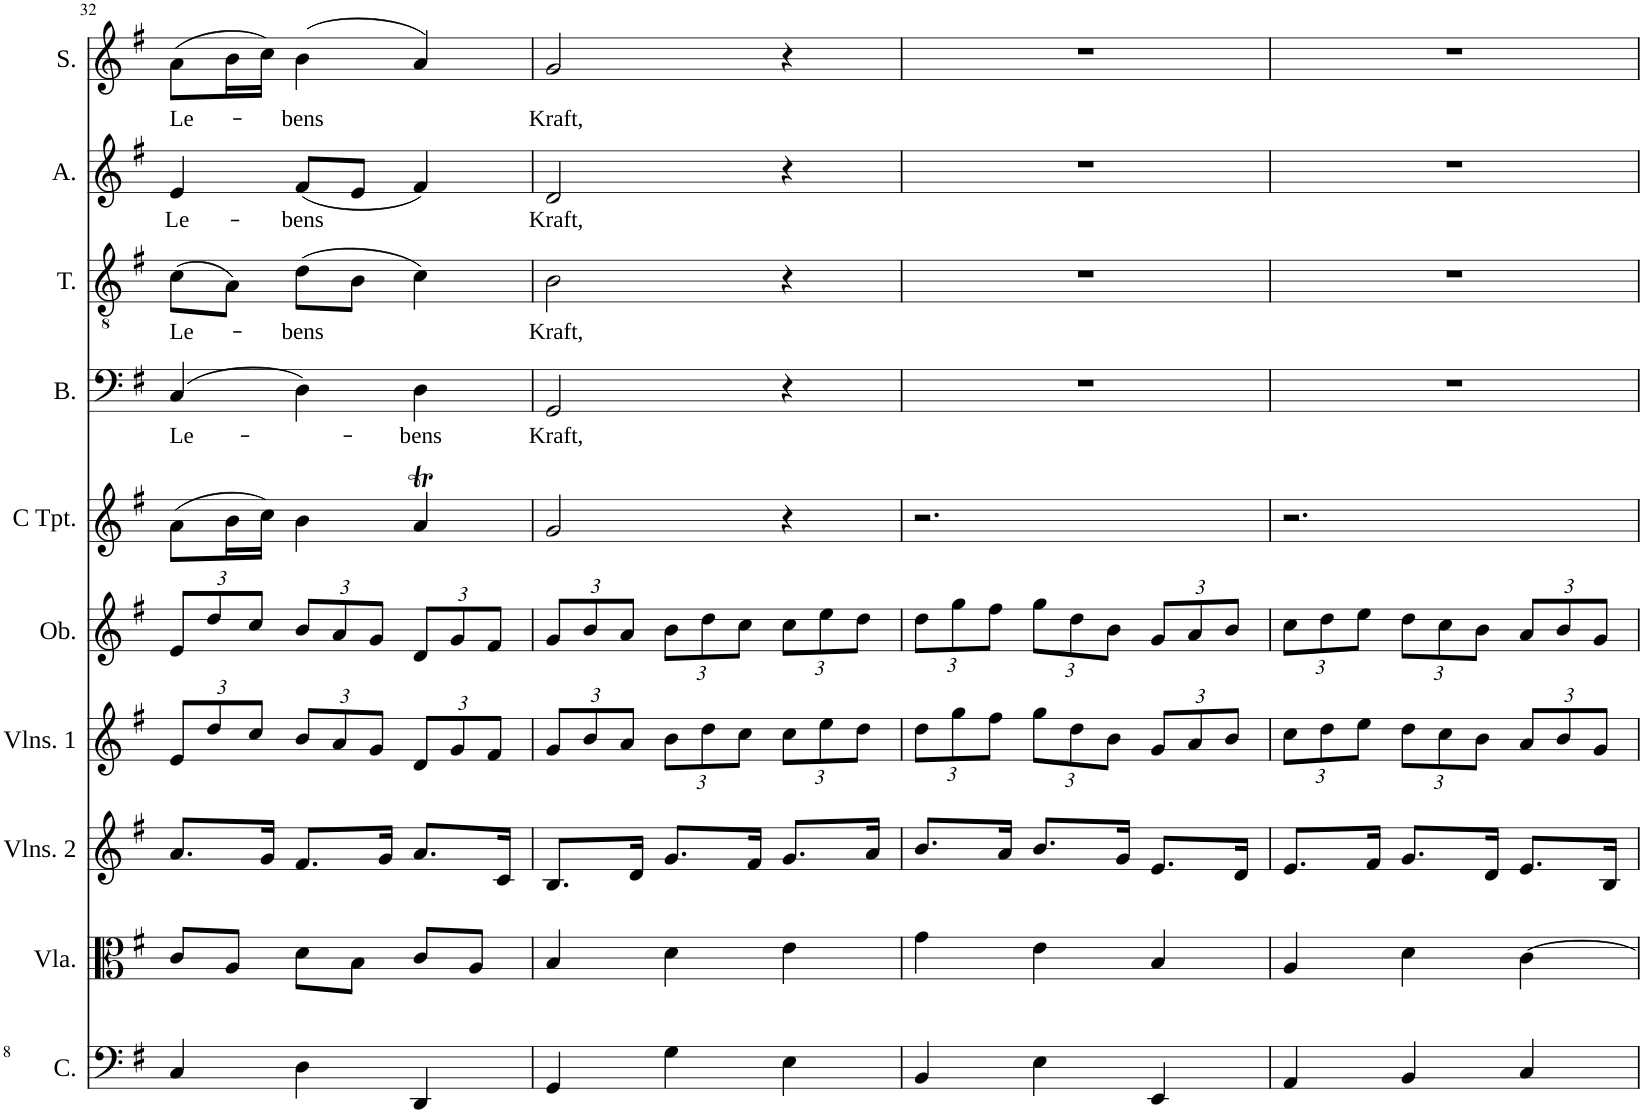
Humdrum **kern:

**kern	**kern	**kern	**kern	**kern	**kern	**kern	**text	**kern	**text	**kern	**text	**kern	**text
*part10	*part9	*part8	*part7	*part6	*part5	*part4	*part4	*part3	*part3	*part2	*part2	*part1	*part1
*staff10	*staff9	*staff8	*staff7	*staff6	*staff5	*staff4	*staff4	*staff3	*staff3	*staff2	*staff2	*staff1	*staff1
*I"Continuo	*I"Viola	*I"Violins 2	*I"Violins 1	*I"Oboe	*I"C Trumpet	*I"Bass	*	*I"Tenor	*	*I"Alto	*	*I"Soprano	*
*I'C.	*I'Vla.	*I'Vlns. 2	*I'Vlns. 1	*I'Ob.	*I'C Tpt.	*I'B.	*	*I'T.	*	*I'A.	*	*I'S.	*
!!LO:PB:g=z
*clefF4	*clefC3	*clefG2	*clefG2	*clefG2	*clefG2	*clefF4	*	*clefGv2	*	*clefG2	*	*clefG2	*
*k[f#]	*k[f#]	*k[f#]	*k[f#]	*k[f#]	*k[f#]	*k[f#]	*	*k[f#]	*	*k[f#]	*	*k[f#]	*
*M3/4	*M3/4	*M3/4	*M3/4	*M3/4	*M3/4	*M3/4	*	*M3/4	*	*M3/4	*	*M3/4	*
*	*	*	*Xbrackettup	*Xbrackettup	*	*	*	*	*	*	*	*	*
=32	=32	=32	=32	=32	=32	=32	=32	=32	=32	=32	=32	=32	=32
!	!	!	!	!	!	!	!LO:LY:b	!	!LO:LY:b	!	!LO:LY:b	!	!LO:LY:b
4C/	8c/L	8.a/L	12e/L	12e/L	(8a\L	(4C/	Le-	(8c\L	Le-	4e/	Le-	(8a\L	Le-
.	.	.	12dd/	12dd/	.	.	.	.	.	.	.	.	.
.	8A/J	.	.	.	16b\L	.	.	8A\J)	.	.	.	16b\L	.
.	.	.	12cc/J	12cc/J	.	.	.	.	.	.	.	.	.
.	.	16g/Jk	.	.	16cc\JJ)	.	.	.	.	.	.	16cc\JJ)	.
!	!	!	!	!	!	!	!	!	!LO:LY:b	!	!LO:LY:b	!	!LO:LY:b
4D\	8d\L	8.f#/L	12b/L	12b/L	4b\	4D\)	.	(8d\L	-bens	(8f#/L	-bens	(4b\	-bens
.	.	.	12a/	12a/	.	.	.	.	.	.	.	.	.
.	8B\J	.	.	.	.	.	.	8B\J	.	8e/J	.	.	.
.	.	.	12g/J	12g/J	.	.	.	.	.	.	.	.	.
.	.	16g/Jk	.	.	.	.	.	.	.	.	.	.	.
!	!	!	!	!	!	!	!LO:LY:b	!	!	!	!	!	!
4DD/	8c/L	8.a/L	12d/L	12d/L	4aT/	4D\	-bens	4c\)	.	4f#/)	.	4a/)	.
.	.	.	12g/	12g/	.	.	.	.	.	.	.	.	.
.	8A/J	.	.	.	.	.	.	.	.	.	.	.	.
.	.	.	12f#/J	12f#/J	.	.	.	.	.	.	.	.	.
.	.	16c/Jk	.	.	.	.	.	.	.	.	.	.	.
=33	=33	=33	=33	=33	=33	=33	=33	=33	=33	=33	=33	=33	=33
!	!	!	!	!	!	!	!LO:LY:b	!	!LO:LY:b	!	!LO:LY:b	!	!LO:LY:b
4GG/	4B/	8.B/L	12g/L	12g/L	2g/	2GG/	Kraft,	2B\	Kraft,	2d/	Kraft,	2g/	Kraft,
.	.	.	12b/	12b/	.	.	.	.	.	.	.	.	.
.	.	.	12a/J	12a/J	.	.	.	.	.	.	.	.	.
.	.	16d/Jk	.	.	.	.	.	.	.	.	.	.	.
4G\	4d\	8.g/L	12b\L	12b\L	.	.	.	.	.	.	.	.	.
.	.	.	12dd\	12dd\	.	.	.	.	.	.	.	.	.
.	.	.	12cc\J	12cc\J	.	.	.	.	.	.	.	.	.
.	.	16f#/Jk	.	.	.	.	.	.	.	.	.	.	.
4E\	4e\	8.g/L	12cc\L	12cc\L	4r	4r	.	4r	.	4r	.	4r	.
.	.	.	12ee\	12ee\	.	.	.	.	.	.	.	.	.
.	.	.	12dd\J	12dd\J	.	.	.	.	.	.	.	.	.
.	.	16a/Jk	.	.	.	.	.	.	.	.	.	.	.
=34	=34	=34	=34	=34	=34	=34	=34	=34	=34	=34	=34	=34	=34
4BB/	4g\	8.b/L	12dd\L	12dd\L	2.r	2.r	.	2.r	.	2.r	.	2.r	.
.	.	.	12gg\	12gg\	.	.	.	.	.	.	.	.	.
.	.	.	12ff#\J	12ff#\J	.	.	.	.	.	.	.	.	.
.	.	16a/Jk	.	.	.	.	.	.	.	.	.	.	.
4E\	4e\	8.b/L	12gg\L	12gg\L	.	.	.	.	.	.	.	.	.
.	.	.	12dd\	12dd\	.	.	.	.	.	.	.	.	.
.	.	.	12b\J	12b\J	.	.	.	.	.	.	.	.	.
.	.	16g/Jk	.	.	.	.	.	.	.	.	.	.	.
4EE/	4B/	8.e/L	12g/L	12g/L	.	.	.	.	.	.	.	.	.
.	.	.	12a/	12a/	.	.	.	.	.	.	.	.	.
.	.	.	12b/J	12b/J	.	.	.	.	.	.	.	.	.
.	.	16d/Jk	.	.	.	.	.	.	.	.	.	.	.
=35	=35	=35	=35	=35	=35	=35	=35	=35	=35	=35	=35	=35	=35
4AA/	4A/	8.e/L	12cc\L	12cc\L	2.r	2.r	.	2.r	.	2.r	.	2.r	.
.	.	.	12dd\	12dd\	.	.	.	.	.	.	.	.	.
.	.	.	12ee\J	12ee\J	.	.	.	.	.	.	.	.	.
.	.	16f#/Jk	.	.	.	.	.	.	.	.	.	.	.
4BB/	4d\	8.g/L	12dd\L	12dd\L	.	.	.	.	.	.	.	.	.
.	.	.	12cc\	12cc\	.	.	.	.	.	.	.	.	.
.	.	.	12b\J	12b\J	.	.	.	.	.	.	.	.	.
.	.	16d/Jk	.	.	.	.	.	.	.	.	.	.	.
4C/	[4c\	8.e/L	12a/L	12a/L	.	.	.	.	.	.	.	.	.
.	.	.	12b/	12b/	.	.	.	.	.	.	.	.	.
.	.	.	12g/J	12g/J	.	.	.	.	.	.	.	.	.
.	.	16B/Jk	.	.	.	.	.	.	.	.	.	.	.
=	=	=	=	=	=	=	=	=	=	=	=	=	=
*-	*-	*-	*-	*-	*-	*-	*-	*-	*-	*-	*-	*-	*-
